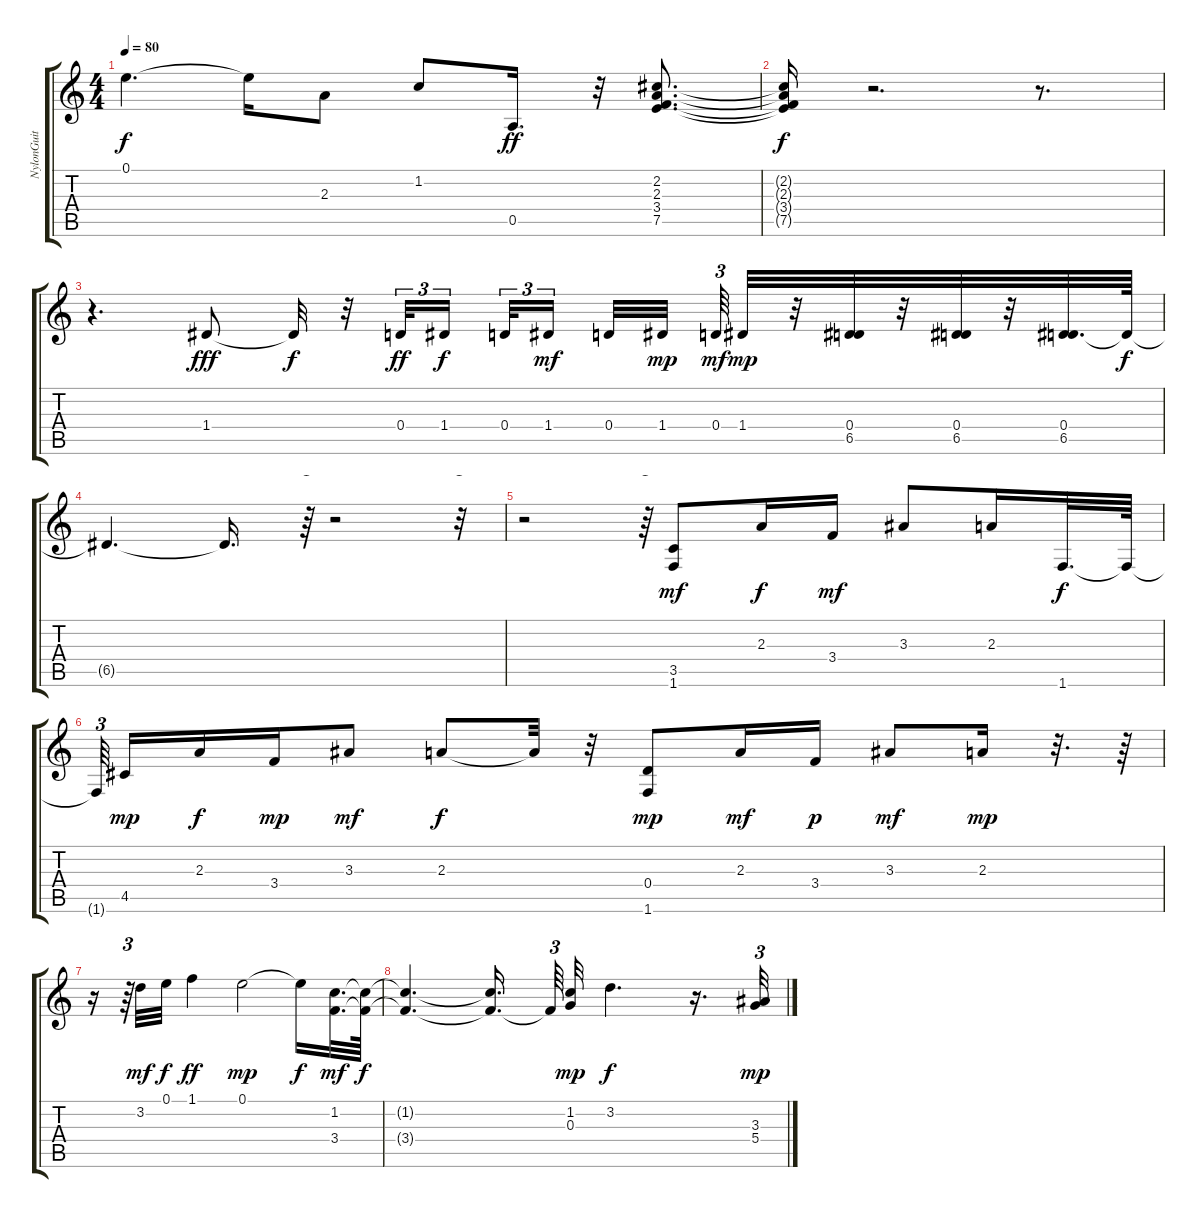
\track ("NylonGuit" "NylonGuit") {instrument acousticguitarnylon}
\staff {score tabs}
\tuning (E4 B3 G3 D3 A2 E2) {hide}
\ts (4 4)
\tempo 80
\clef g2
\ks c
0.1{t}.4{d dy f} 0.1{t}.16 2.3.8 1.2.8 0.5.16{d dy ff} r.32 (2.2 2.3 3.4 7.5).8{d} |
(2.2{t} 2.3{t} 3.4{t} 7.5{t}).16{dy f} r.2{d} r.8{d} |
r.4{d} 1.4.8{dy fff} 1.4{t}.32{dy f} r.32 0.4.32{tu (3 2) dy ff} 1.4.16{tu (3 2) dy f beam splitsecondary} 0.4.32{tu (3 2)} 1.4.16{tu (3 2) dy mf beam splitsecondary} 0.4.32 1.4.32{dy mp} 0.4.64{tu (3 2) dy mf} 1.4.32{dy mp} r.32 (0.4 6.5).32 r.32 (0.4 6.5).32 r.32 (0.4 6.5).32{d} 6.5{t}.64{dy f} |
6.5{t}.4{d} 6.5{t}.16{d} r.64{tu (3 2)} r.2 r.32{tu (3 2)} |
r.2 r.64{tu (3 2)} (3.5 1.6).8{dy mf} 2.3.16{dy f} 3.4.16{dy mf} 3.3.8 2.3.16 1.6.32{d dy f} 1.6{t}.64 |
1.6{t}.64{tu (3 2) beam splitsecondary} 4.5.16{dy mp} 2.3.16{dy f} 3.4.16{dy mp} 3.3.8{dy mf} 2.3.8{dy f} 2.3{t}.32 r.32 (0.4 1.6).8{dy mp} 2.3.16{dy mf} 3.4.16{dy p} 3.3.8{dy mf} 2.3.16{dy mp} r.32{d} r.64 |
r.16 r.64{tu (3 2)} 3.2.32{dy mf} 0.1.32{dy f} 1.1.4{dy ff} 0.1.2{dy mp} 0.1{t}.16{dy f} (1.2 3.4).32{d dy mf} (1.2{t} 3.4{t}).64{dy f} |
(1.2{t} 3.4{t}).4{d} (1.2{t} 3.4{t}).16{d beam splitsecondary} 3.4{t}.64{tu (3 2)} (1.2 0.3).32{dy mp} 3.2.4{d dy f} r.16{d} (3.3 5.4).32{tu (3 2) dy mp}
